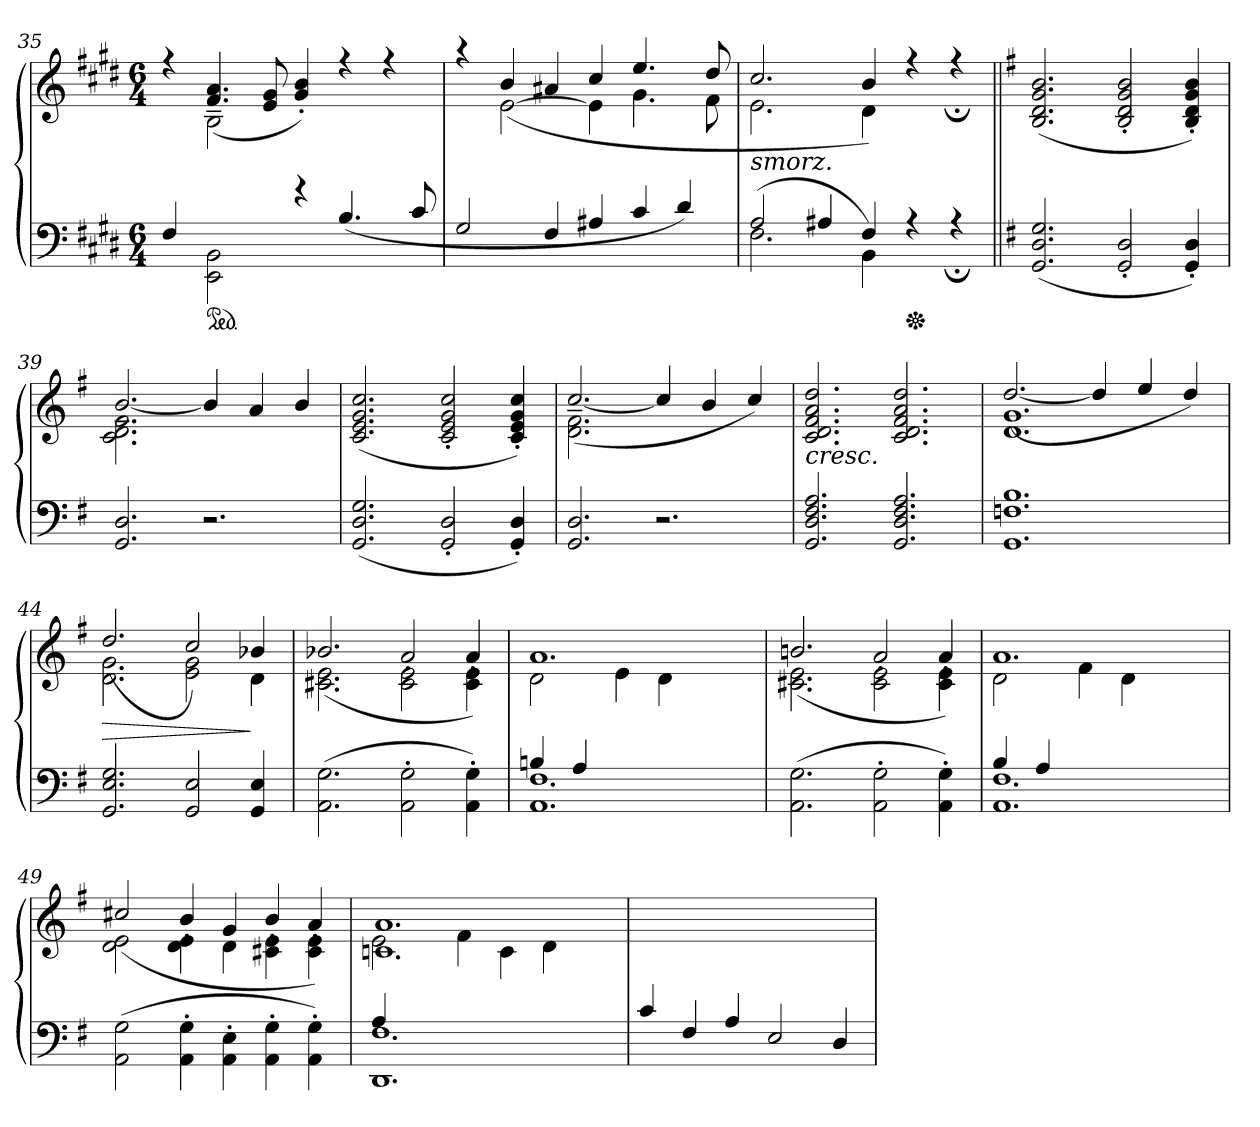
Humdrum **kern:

**kern	**kern	**dynam
*part1	*part1	*part1
*staff2	*staff1	*staff1/2
*clefF4	*clefG2	*
*k[f#c#g#d#]	*k[f#c#g#d#]	*
*E:	*E:	*
*M6/4	*M6/4	*
=35	=35	=35
*^	*^	*
!	!	!	!	!LO:DY:b
4ryy	4F#/	4ryy	4rff	M.M. = 80
*ped	*	*	*	*
!	!	!	!	!LO:DY:b
2EE\ 2BB\	2ryy	2B\	(<4.f#~/ 4.a~/	M.M. = 80
.	.	.	8e/ 8g#/	.
4ryy	4rg	4ryy	4g#'/ 4b'/)	.
2ryy	(<4.B/	2ryy	4rff	.
.	.	.	4rff	.
.	8c#/	.	.	.
=36	=36	=36	=36	=36
2ryy	2G#/	4raa	4ryy	.
!	!	!	!	!LO:DY:b
.	.	[2e\	(<4b/	M.M. = 95
2ryy	4F#/	.	4a#X/	.
!	!	!	!	!LO:DY:b
.	4A#X/	4e\]	4cc#/	M.M. = 100
!	!	!	!	!LO:DY:b
2ryy	4c#/	4.g#\	4.ee/	M.M. = 95
.	4d#/)	.	.	.
!	!	!	!	!LO:DY:b
.	.	8f#\	8dd#/	M.M. = 60
=37	=37	=37	=37	=37
!	!	!LO:TX:b:i:t=smorz.	!	!
!	!	!	!	!LO:DY:b
(>2.F#\	2A/	2.e\	2.cc#/	M.M. = 90
.	4A#X/	.	.	.
4BB\)	4F#/	4d#\	4b/)	.
*Xped	*	*	*	*
2ryy	4rA	2ryy	4rff	.
.	4r;<A	.	4r;<ff	.
*v	*v	*	*	*
*	*v	*v	*
!!LO:PB:g=z
=38||	=38||	=38||
*k[f#]	*k[f#]	*
*G:	*G:	*
*^	*^	*
!	!	!LO:TX:b:i:t=dolcissimo	!	!
!	!	!	!	!LO:DY:a
*v	*v	*	*	*
*	*v	*v	*
(<2.GG/ 2.D/ 2.G/	(>2.B/ 2.d/ 2.g/ 2.b/	Più lento
2GG'/ 2D'/	2B'/ 2d'/ 2g'/ 2b'/	.
!	!	!LO:DY:b
4GG'/ 4D'/)	4B'/ 4d'/ 4g'/ 4b'/)	M.M. = 100
=39	=39	=39
*	*^	*
!	!	!	!LO:DY:b
2.GG/ 2.D/	2.c\ 2.d\ 2.f#\	[2.b~/	M.M. = 110
2.r	4ryy	4b/]	.
.	2ryy	4a/	.
.	.	4b/	.
*	*v	*v	*
=40	=40	=40
(<2.GG/ 2.D/ 2.G/	(>2.c/ 2.e/ 2.g/ 2.cc/	.
2GG'/ 2D'/	2c'/ 2e'/ 2g'/ 2cc'/	.
!	!	!LO:DY:b
4GG'/ 4D'/)	4c'/ 4e'/ 4g'/ 4cc'/)	M.M. = 90
=41	=41	=41
*	*^	*
!	!	!	!LO:DY:b
2.GG/ 2.D/	2.d\ 2.f#\	(<[2.cc~/	M.M. = 110
2.r	4ryy	4cc/]	.
.	2ryy	4b/	.
.	.	4cc/)	.
=42	=42	=42	=42
!	!	!	!LO:HP:b
*	*v	*v	*
2.GG/ 2.D/ 2.F#/ 2.A/	2.c/ 2.d/ 2.f#/ 2.a/ 2.dd/	<
!	!	!LO:DY:b
2.GG/ 2.D/ 2.F#/ 2.A/	2.c/ 2.d/ 2.f#/ 2.a/ 2.dd/	M.M. = 100
!!LO:LB:g=z
=43	=43	=43
*	*^	*
!	!	!	!LO:DY:b
1.GG 1.Fn 1.B	1.d 1.g	(<[2.dd/	M.M. = 70
.	.	4dd/]	[
!	!	!	!LO:DY:b
.	.	4ee/	M.M. = 110
.	.	4dd/)	.
=44	=44	=44	=44
!	!	!	!LO:HP:b
2.GG/ 2.E/ 2.G/	2.d\ 2.g\	(<2.dd/	>
2GG/ 2E/	2e\ 2g\	2cc/)	.
!	!	!	!LO:DY:n=1:b
4GG/ 4E/	4d\	4b-X/	] M.M. = 90
=45	=45	=45	=45
!	!	!	!LO:DY:b
(>2.AA\ 2.G\	2.c#X\ 2.e\	(<2.b-X/	M.M. = 110
2AA'\ 2G'\	2c#\ 2e\	2a'/	.
!	!	!	!LO:DY:b
4AA'\ 4G'\)	4c#\ 4e\	4a'/)	M.M. = 70
=46	=46	=46	=46
*^	*	*	*
!	!	!	!	!LO:DY:b=2
!	!	!	!	!LO:DY:n=1:b
4Bn/	1.AA 1.F#	2d\	1.a	M.M. = 120 M.M. = 90
!	!	!	!	!LO:DY:n=2:b=2
4A/	.	.	.	M.M. = 90
!	!	!	!	!LO:DY:n=3:b
1ryy	.	4e\	.	M.M. = 110
.	.	4d\	.	.
.	.	2ryy	.	.
*v	*v	*	*	*
=47	=47	=47	=47
!	!	!	!LO:DY:b
(>2.AA\ 2.G\	2.c#X\ 2.e\	(<2.bn/	M.M. = 110
2AA'\ 2G'\	2c#\ 2e\	2a'/	.
!	!	!	!LO:DY:b
4AA'\ 4G'\)	4c#\ 4e\	4a'/)	M.M. = 90
!!LO:LB:g=z	!!
=48	=48	=48	=48
*^	*	*	*
4B/	1.AA 1.F#	2d\	1.a	.
!	!	!	!	!LO:DY:b=2
4A/	.	.	.	M.M. = 90
!	!	!	!	!LO:DY:b
1ryy	.	4f#\	.	M.M. = 110
!	!	!	!	!LO:DY:b
.	.	4d\	.	M.M. = 120
.	.	2ryy	.	.
*v	*v	*	*	*
=49	=49	=49	=49
!	!	!	!LO:DY:b
(>2AA\ 2G\	2d\ 2e\	(<2cc#X/	M.M. = 110
4AA'\ 4G'\	4d\ 4e\	4b'/	.
4AA'\ 4E'\	4d\	4g'/	.
!	!	!	!LO:DY:b
4AA'\ 4G'\	4c#X\ 4e\	4b'/	M.M. = 90
!	!	!	!LO:DY:b
4AA'\ 4G'\)	4c#\ 4e\	4a'/)	M.M. = 70
=50	=50	=50	=50
*^	*	*	*
!	!	!	!	!LO:DY:b
4A/	1.DD 1.F#	2e\	1.cn 1.a	M.M. = 90
1ryy	.	.	.	.
!	!	!	!	!LO:DY:b
.	.	4f#\	.	M.M. = 110
!	!	!	!	!LO:DY:b
.	.	4c\	.	M.M. = 120
.	.	4d\	.	.
4ryy	.	4ryy	.	.
*	*	*v	*v	*
=51	=51	=51	=51
4c/	1.ryy	1.ryy	.
!	!	!	!LO:DY:b=2
4F#/	.	.	M.M. = 110
!	!	!	!LO:DY:b=2
4A/	.	.	M.M. = 90
!	!	!	!LO:DY:b=2
2E/	.	.	M.M. = 70
!	!	!	!LO:DY:b=2
4D/	.	.	M.M. = 50
*v	*v	*	*
=	=	=
*-	*-	*-
